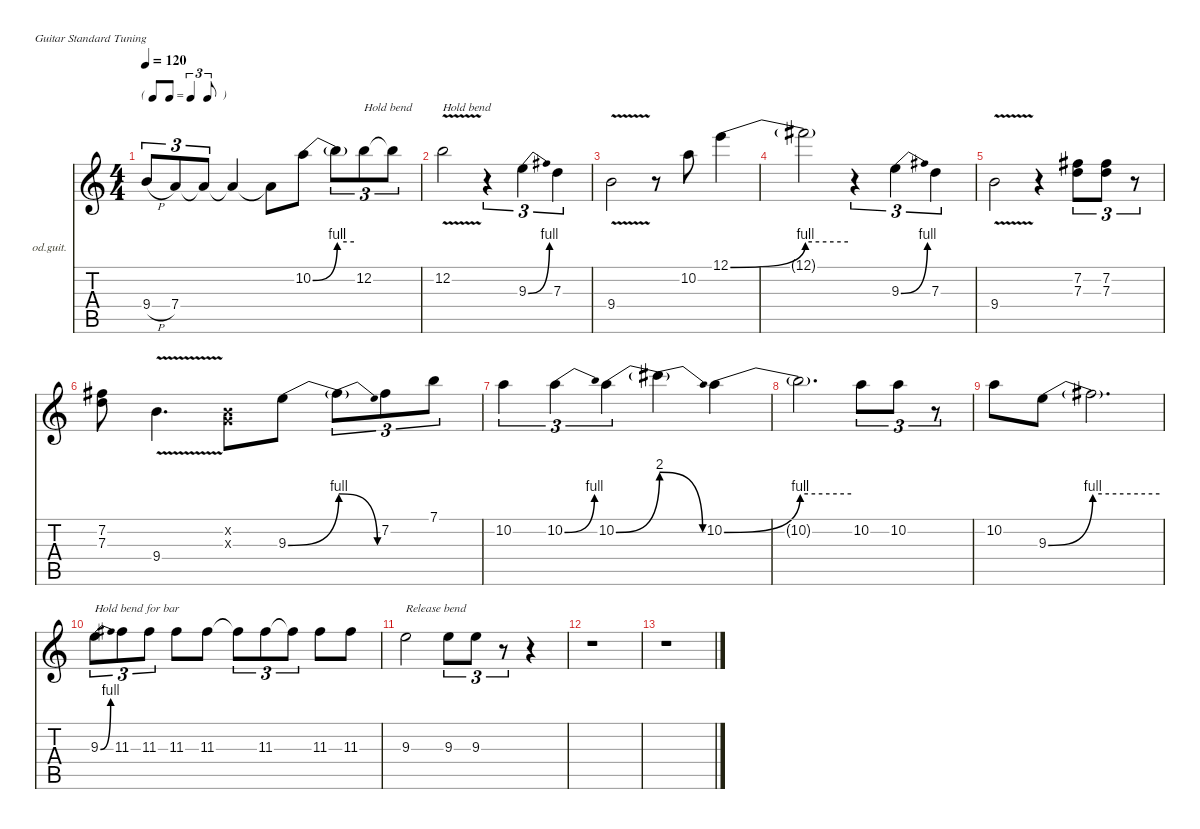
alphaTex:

\defaultSystemsLayout 4
\hideDynamics
\bracketExtendMode nobrackets
\firstSystemTrackNameOrientation horizontal
\otherSystemsTrackNameOrientation horizontal
\track ("Guitar 3" "od.guit.") {instrument overdrivenguitar}
\staff {score tabs}
\tuning (E4 B3 G3 D3 A2 E2)
\ts (4 4)
\tf triplet8th
\tempo 120
\clef g2
\ks c
9.4{h}.8{tu (3 2) dy f beam Up} 7.4.8{tu (3 2) beam Up} 7.4{t}.8{tu (3 2) beam Up} 7.4{t}.4{beam Up} 7.4{t}.8{beam Down} 10.2{be (bend 0 0 60 4)}.8{beam Down} 10.2{be (hold 0 4 60 4) t}.8{tu (3 2) beam Down} 12.2.8{tu (3 2) txt "Hold bend" beam Down} 12.2{t}.8{tu (3 2) beam Down} |
12.2{v}.2{txt "Hold bend" beam Down} r.4{tu (3 2) beam Down} 9.3{be (bend 0 0 30 4)}.4{tu (3 2) beam Down} 7.3.4{tu (3 2) beam Down} |
9.4{v}.2{beam Down} r.8{beam Down} 10.2.8{beam Down} 12.1{be (bend 0 0 60 4)}.4{beam Down} |
12.1{be (hold 0 4 60 4) t}.2{beam Down} r.4{tu (3 2) beam Down} 9.3{be (bend 0 0 30 4)}.4{tu (3 2) beam Down} 7.3.4{tu (3 2) beam Down} |
9.4{v}.2{beam Down} r.4{beam Down} (7.2{acc #} 7.3).8{tu (3 2) beam Down} (7.2{acc #} 7.3).8{tu (3 2) beam Down} r.8{tu (3 2) beam Down} |
(7.2{acc #} 7.3).8{beam Down} 9.4{v}.4{d beam Down} (0.2{x} 0.3{x}).8{beam Down} 9.3{be (bend 0 0 60 4)}.8{beam Down} 9.3{be (release 0 4 60 0) t}.8{tu (3 2) beam Down} 7.2{acc #}.8{tu (3 2) beam Down} 7.1.8{tu (3 2) beam Down} |
10.2.4{tu (3 2) beam Down} 10.2{be (bend 0 0 30 4)}.4{tu (3 2) beam Down} 10.2{be (bend 0 0 60 8)}.4{tu (3 2) beam Down} 10.2{be (release 0 8 60 0) t}.4{beam Down} 10.2{be (bend 0 0 60 4)}.4{beam Down} |
10.2{be (hold 0 4 60 4) t}.2{d beam Down} 10.2.8{tu (3 2) beam Down} 10.2.8{tu (3 2) beam Down} r.8{tu (3 2) beam Down} |
10.2.8{beam Down} 9.3{be (bend 0 0 60 4)}.8{beam Down} 9.3{be (hold 0 4 60 4) t}.2{d beam Down} |
9.3{be (bend 0 0 30 4)}.8{tu (3 2) txt "Hold bend for bar" beam Down} 11.3{acc #}.8{tu (3 2) beam Down} 11.3{acc #}.8{tu (3 2) beam Down} 11.3{acc #}.8{beam Down} 11.3{acc #}.8{beam Down} 11.3{t acc #}.8{tu (3 2) beam Down} 11.3{acc #}.8{tu (3 2) beam Down} 11.3{t acc #}.8{tu (3 2) beam Down} 11.3{acc #}.8{beam Down} 11.3{acc #}.8{beam Down} |
9.3.2{txt "Release bend" beam Down} 9.3.8{tu (3 2) beam Down} 9.3.8{tu (3 2) beam Down} r.8{tu (3 2) beam Down} r.4{beam Down} |
r.1{beam Down} |
r.1{beam Down}
